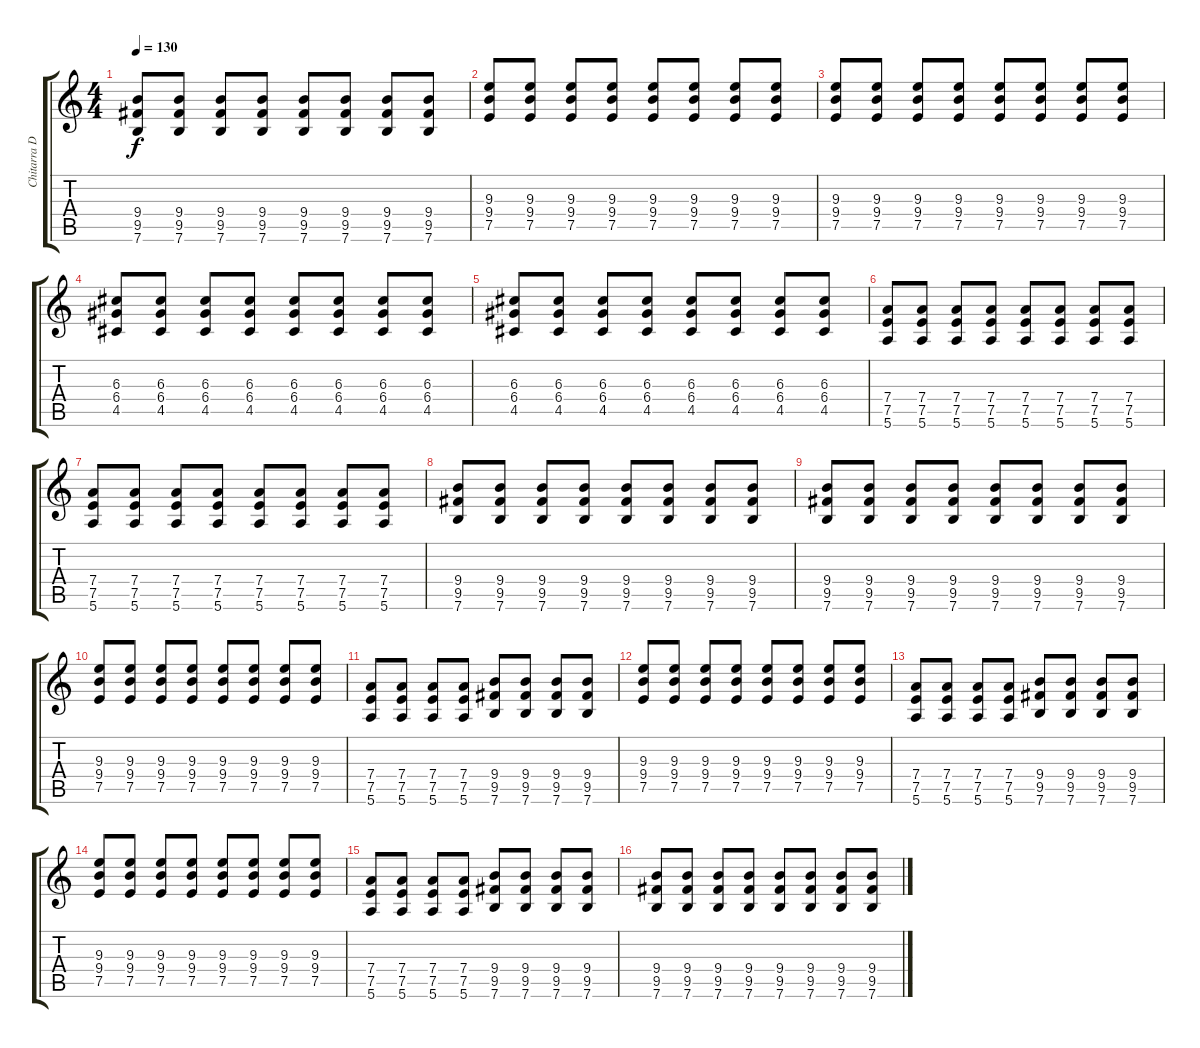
\track ("Chitarra Distorta" "Chitarra D") {instrument distortionguitar}
\staff {score tabs}
\tuning (E4 B3 G3 D3 A2 E2) {hide}
\ts (4 4)
\tempo 130
\clef g2
\ks c
(9.4 9.5 7.6).8{dy f} (9.4 9.5 7.6).8 (9.4 9.5 7.6).8 (9.4 9.5 7.6).8 (9.4 9.5 7.6).8 (9.4 9.5 7.6).8 (9.4 9.5 7.6).8 (9.4 9.5 7.6).8 |
(9.3 9.4 7.5).8 (9.3 9.4 7.5).8 (9.3 9.4 7.5).8 (9.3 9.4 7.5).8 (9.3 9.4 7.5).8 (9.3 9.4 7.5).8 (9.3 9.4 7.5).8 (9.3 9.4 7.5).8 |
(9.3 9.4 7.5).8 (9.3 9.4 7.5).8 (9.3 9.4 7.5).8 (9.3 9.4 7.5).8 (9.3 9.4 7.5).8 (9.3 9.4 7.5).8 (9.3 9.4 7.5).8 (9.3 9.4 7.5).8 |
(6.3 6.4 4.5).8 (6.3 6.4 4.5).8 (6.3 6.4 4.5).8 (6.3 6.4 4.5).8 (6.3 6.4 4.5).8 (6.3 6.4 4.5).8 (6.3 6.4 4.5).8 (6.3 6.4 4.5).8 |
(6.3 6.4 4.5).8 (6.3 6.4 4.5).8 (6.3 6.4 4.5).8 (6.3 6.4 4.5).8 (6.3 6.4 4.5).8 (6.3 6.4 4.5).8 (6.3 6.4 4.5).8 (6.3 6.4 4.5).8 |
(7.4 7.5 5.6).8 (7.4 7.5 5.6).8 (7.4 7.5 5.6).8 (7.4 7.5 5.6).8 (7.4 7.5 5.6).8 (7.4 7.5 5.6).8 (7.4 7.5 5.6).8 (7.4 7.5 5.6).8 |
(7.4 7.5 5.6).8 (7.4 7.5 5.6).8 (7.4 7.5 5.6).8 (7.4 7.5 5.6).8 (7.4 7.5 5.6).8 (7.4 7.5 5.6).8 (7.4 7.5 5.6).8 (7.4 7.5 5.6).8 |
(9.4 9.5 7.6).8 (9.4 9.5 7.6).8 (9.4 9.5 7.6).8 (9.4 9.5 7.6).8 (9.4 9.5 7.6).8 (9.4 9.5 7.6).8 (9.4 9.5 7.6).8 (9.4 9.5 7.6).8 |
(9.4 9.5 7.6).8 (9.4 9.5 7.6).8 (9.4 9.5 7.6).8 (9.4 9.5 7.6).8 (9.4 9.5 7.6).8 (9.4 9.5 7.6).8 (9.4 9.5 7.6).8 (9.4 9.5 7.6).8 |
(9.3 9.4 7.5).8 (9.3 9.4 7.5).8 (9.3 9.4 7.5).8 (9.3 9.4 7.5).8 (9.3 9.4 7.5).8 (9.3 9.4 7.5).8 (9.3 9.4 7.5).8 (9.3 9.4 7.5).8 |
(7.4 7.5 5.6).8 (7.4 7.5 5.6).8 (7.4 7.5 5.6).8 (7.4 7.5 5.6).8 (9.4 9.5 7.6).8 (9.4 9.5 7.6).8 (9.4 9.5 7.6).8 (9.4 9.5 7.6).8 |
(9.3 9.4 7.5).8 (9.3 9.4 7.5).8 (9.3 9.4 7.5).8 (9.3 9.4 7.5).8 (9.3 9.4 7.5).8 (9.3 9.4 7.5).8 (9.3 9.4 7.5).8 (9.3 9.4 7.5).8 |
(7.4 7.5 5.6).8 (7.4 7.5 5.6).8 (7.4 7.5 5.6).8 (7.4 7.5 5.6).8 (9.4 9.5 7.6).8 (9.4 9.5 7.6).8 (9.4 9.5 7.6).8 (9.4 9.5 7.6).8 |
(9.3 9.4 7.5).8 (9.3 9.4 7.5).8 (9.3 9.4 7.5).8 (9.3 9.4 7.5).8 (9.3 9.4 7.5).8 (9.3 9.4 7.5).8 (9.3 9.4 7.5).8 (9.3 9.4 7.5).8 |
(7.4 7.5 5.6).8 (7.4 7.5 5.6).8 (7.4 7.5 5.6).8 (7.4 7.5 5.6).8 (9.4 9.5 7.6).8 (9.4 9.5 7.6).8 (9.4 9.5 7.6).8 (9.4 9.5 7.6).8 |
(9.4 9.5 7.6).8 (9.4 9.5 7.6).8 (9.4 9.5 7.6).8 (9.4 9.5 7.6).8 (9.4 9.5 7.6).8 (9.4 9.5 7.6).8 (9.4 9.5 7.6).8 (9.4 9.5 7.6).8
